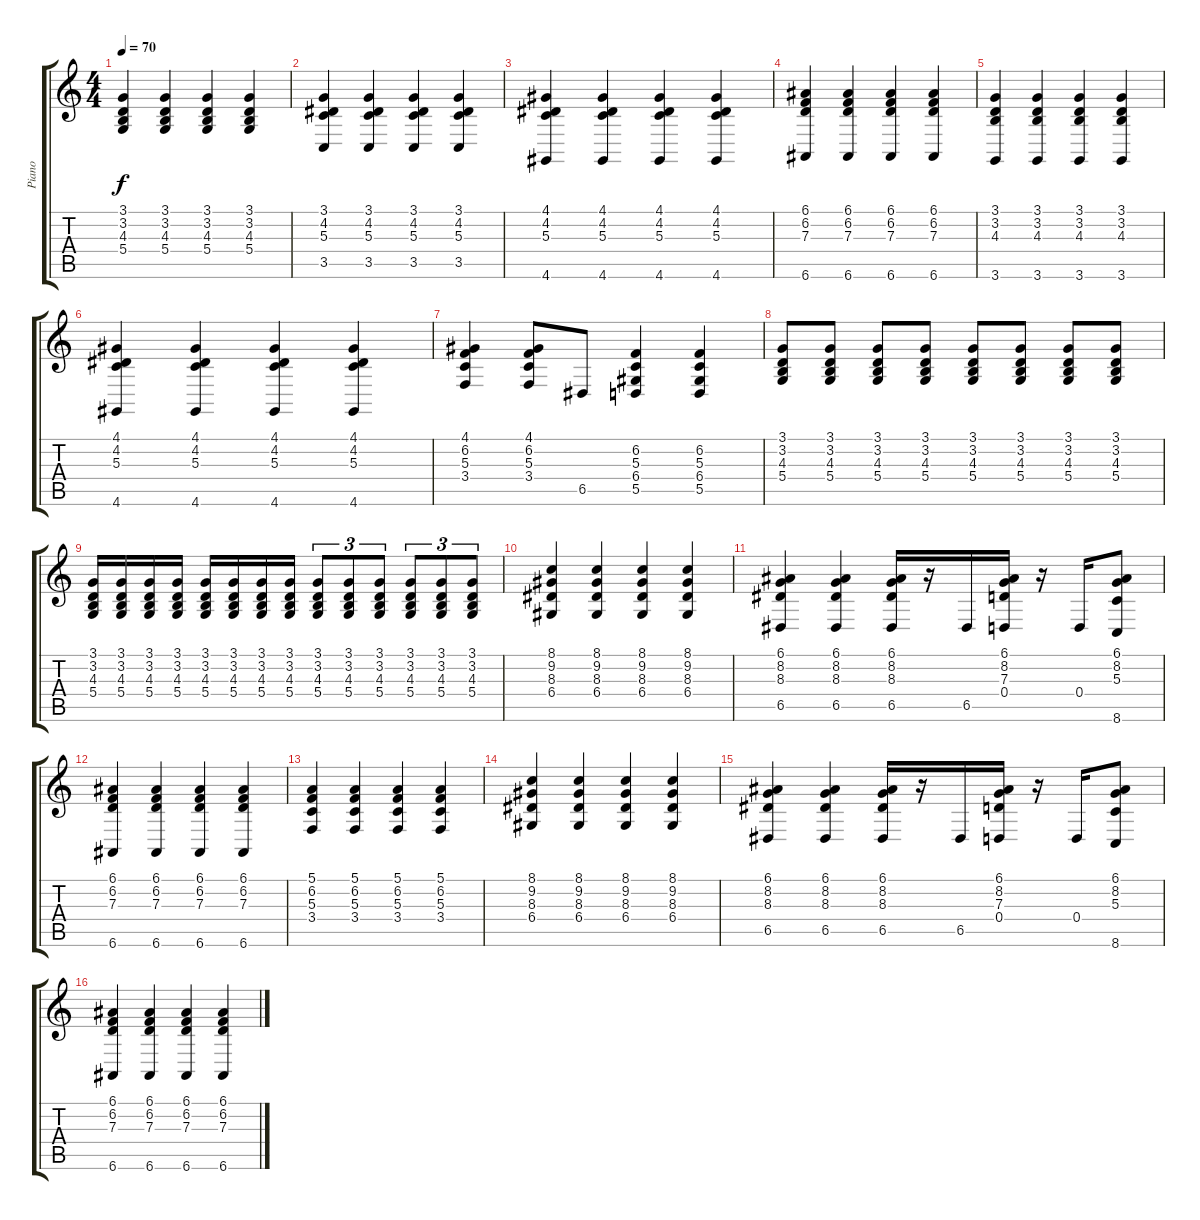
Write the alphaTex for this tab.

\track ("Piano" "Piano") {instrument acousticgrandpiano}
\staff {score tabs}
\tuning (E4 B3 G3 D3 A2 E2) {hide}
\ts (4 4)
\tempo 70
\clef g2
\ks c
(3.1 3.2 4.3 5.4).4{dy f} (3.1 3.2 4.3 5.4).4 (3.1 3.2 4.3 5.4).4 (3.1 3.2 4.3 5.4).4 |
(3.1 4.2 5.3 3.5).4 (3.1 4.2 5.3 3.5).4 (3.1 4.2 5.3 3.5).4 (3.1 4.2 5.3 3.5).4 |
(4.1 4.2 5.3 4.6).4 (4.1 4.2 5.3 4.6).4 (4.1 4.2 5.3 4.6).4 (4.1 4.2 5.3 4.6).4 |
(6.1 6.2 7.3 6.6).4 (6.1 6.2 7.3 6.6).4 (6.1 6.2 7.3 6.6).4 (6.1 6.2 7.3 6.6).4 |
(3.1 3.2 4.3 3.6).4 (3.1 3.2 4.3 3.6).4 (3.1 3.2 4.3 3.6).4 (3.1 3.2 4.3 3.6).4 |
(4.1 4.2 5.3 4.6).4 (4.1 4.2 5.3 4.6).4 (4.1 4.2 5.3 4.6).4 (4.1 4.2 5.3 4.6).4 |
(4.1 6.2 5.3 3.4).4 (4.1 6.2 5.3 3.4).8 6.5.8 (6.2 5.3 6.4 5.5).4 (6.2 5.3 6.4 5.5).4 |
(3.1 3.2 4.3 5.4).8 (3.1 3.2 4.3 5.4).8 (3.1 3.2 4.3 5.4).8 (3.1 3.2 4.3 5.4).8 (3.1 3.2 4.3 5.4).8 (3.1 3.2 4.3 5.4).8 (3.1 3.2 4.3 5.4).8 (3.1 3.2 4.3 5.4).8 |
(3.1 3.2 4.3 5.4).16 (3.1 3.2 4.3 5.4).16 (3.1 3.2 4.3 5.4).16 (3.1 3.2 4.3 5.4).16 (3.1 3.2 4.3 5.4).16 (3.1 3.2 4.3 5.4).16 (3.1 3.2 4.3 5.4).16 (3.1 3.2 4.3 5.4).16 (3.1 3.2 4.3 5.4).8{tu (3 2)} (3.1 3.2 4.3 5.4).8{tu (3 2)} (3.1 3.2 4.3 5.4).8{tu (3 2)} (3.1 3.2 4.3 5.4).8{tu (3 2)} (3.1 3.2 4.3 5.4).8{tu (3 2)} (3.1 3.2 4.3 5.4).8{tu (3 2)} |
(8.1 9.2 8.3 6.4).4 (8.1 9.2 8.3 6.4).4 (8.1 9.2 8.3 6.4).4 (8.1 9.2 8.3 6.4).4 |
(6.1 8.2 8.3 6.5).4 (6.1 8.2 8.3 6.5).4 (6.1 8.2 8.3 6.5).16 r.16 6.5.16 (6.1 8.2 7.3 0.4).16 r.16 0.4.16 (6.1 8.2 5.3 8.6).8 |
(6.1 6.2 7.3 6.6).4 (6.1 6.2 7.3 6.6).4 (6.1 6.2 7.3 6.6).4 (6.1 6.2 7.3 6.6).4 |
(5.1 6.2 5.3 3.4).4 (5.1 6.2 5.3 3.4).4 (5.1 6.2 5.3 3.4).4 (5.1 6.2 5.3 3.4).4 |
(8.1 9.2 8.3 6.4).4 (8.1 9.2 8.3 6.4).4 (8.1 9.2 8.3 6.4).4 (8.1 9.2 8.3 6.4).4 |
(6.1 8.2 8.3 6.5).4 (6.1 8.2 8.3 6.5).4 (6.1 8.2 8.3 6.5).16 r.16 6.5.16 (6.1 8.2 7.3 0.4).16 r.16 0.4.16 (6.1 8.2 5.3 8.6).8 |
(6.1 6.2 7.3 6.6).4 (6.1 6.2 7.3 6.6).4 (6.1 6.2 7.3 6.6).4 (6.1 6.2 7.3 6.6).4
